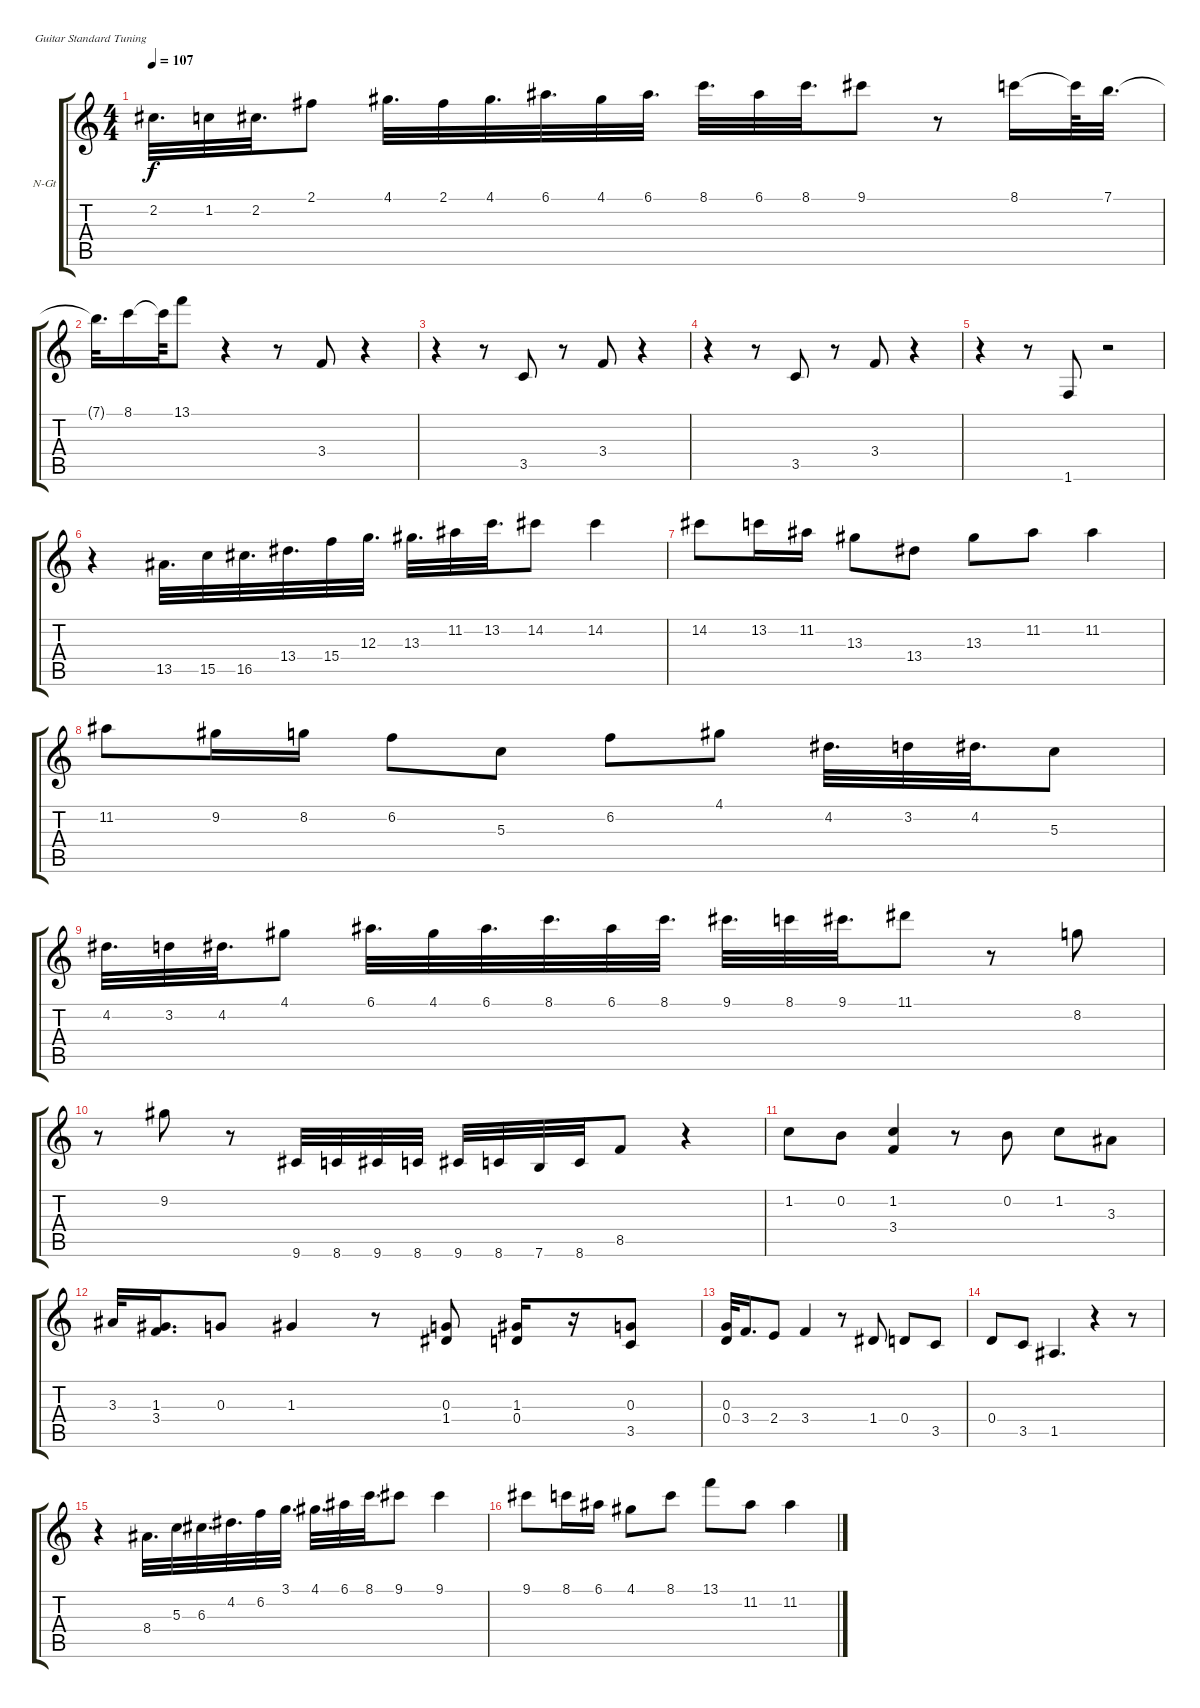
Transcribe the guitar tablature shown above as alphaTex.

\bracketExtendMode groupsimilarinstruments
\firstSystemTrackNameOrientation horizontal
\otherSystemsTrackNameOrientation horizontal
\track ("Violin I" "N-Gt") {instrument acousticguitarnylon}
\staff {score tabs}
\tuning (E4 B3 G3 D3 A2 E2)
\ts (4 4)
\tempo 107
\clef g2
\ks c
2.2.32{d dy f} 1.2.32 2.2.32{d} 2.1.8 4.1.32{d} 2.1.32 4.1.32{d} 6.1.32{d} 4.1.32 6.1.32{d} 8.1.32{d} 6.1.32 8.1.32{d} 9.1.8 r.8 8.1.16 8.1{t}.64 7.1.32{d} |
7.1{t}.32{d} 8.1.16 8.1{t}.64 13.1.8 r.4 r.8 3.4.8 r.4 |
r.4 r.8 3.5.8 r.8 3.4.8 r.4 |
r.4 r.8 3.5.8 r.8 3.4.8 r.4 |
r.4 r.8 1.6.8 r.2 |
r.4 13.5.32{d} 15.5.32 16.5.32{d} 13.4.32{d} 15.4.32 12.3.32{d} 13.3.32{d} 11.2.32 13.2.32{d} 14.2.8 14.2.4 |
14.2.8 13.2.16 11.2.16 13.3.8 13.4.8 13.3.8 11.2.8 11.2.4 |
11.2.8 9.2.16 8.2.16 6.2.8 5.3.8 6.2.8 4.1.8 4.2.32{d} 3.2.32 4.2.32{d} 5.3.8 |
4.2.32{d} 3.2.32 4.2.32{d} 4.1.8 6.1.32{d} 4.1.32 6.1.32{d} 8.1.32{d} 6.1.32 8.1.32{d} 9.1.32{d} 8.1.32 9.1.32{d} 11.1.8 r.8 8.2.8 |
r.8 9.2.8 r.8 9.6.32 8.6.32 9.6.32 8.6.32 9.6.32 8.6.32 7.6.32 8.6.32 8.5.8 r.4 |
1.2.8 0.2.8 (1.2 3.4).4 r.8 0.2.8 1.2.8 3.3.8 |
3.3.32 (1.3 3.4).16{d} 0.3.8 1.3.4 r.8 (0.3 1.4).8 (1.3 0.4).16 r.16 (0.3 3.5).8 |
(0.3 0.4).32 3.4.16{d} 2.4.8 3.4.4 r.8 1.4.8 0.4.8 3.5.8 |
0.4.8 3.5.8 1.5.4{d} r.4 r.8 |
r.4 8.4.32{d} 5.3.32 6.3.32{d} 4.2.32{d} 6.2.32 3.1.32{d} 4.1.32{d} 6.1.32 8.1.32{d} 9.1.8 9.1.4 |
9.1.8 8.1.16 6.1.16 4.1.8 8.1.8 13.1.8 11.2.8 11.2.4
